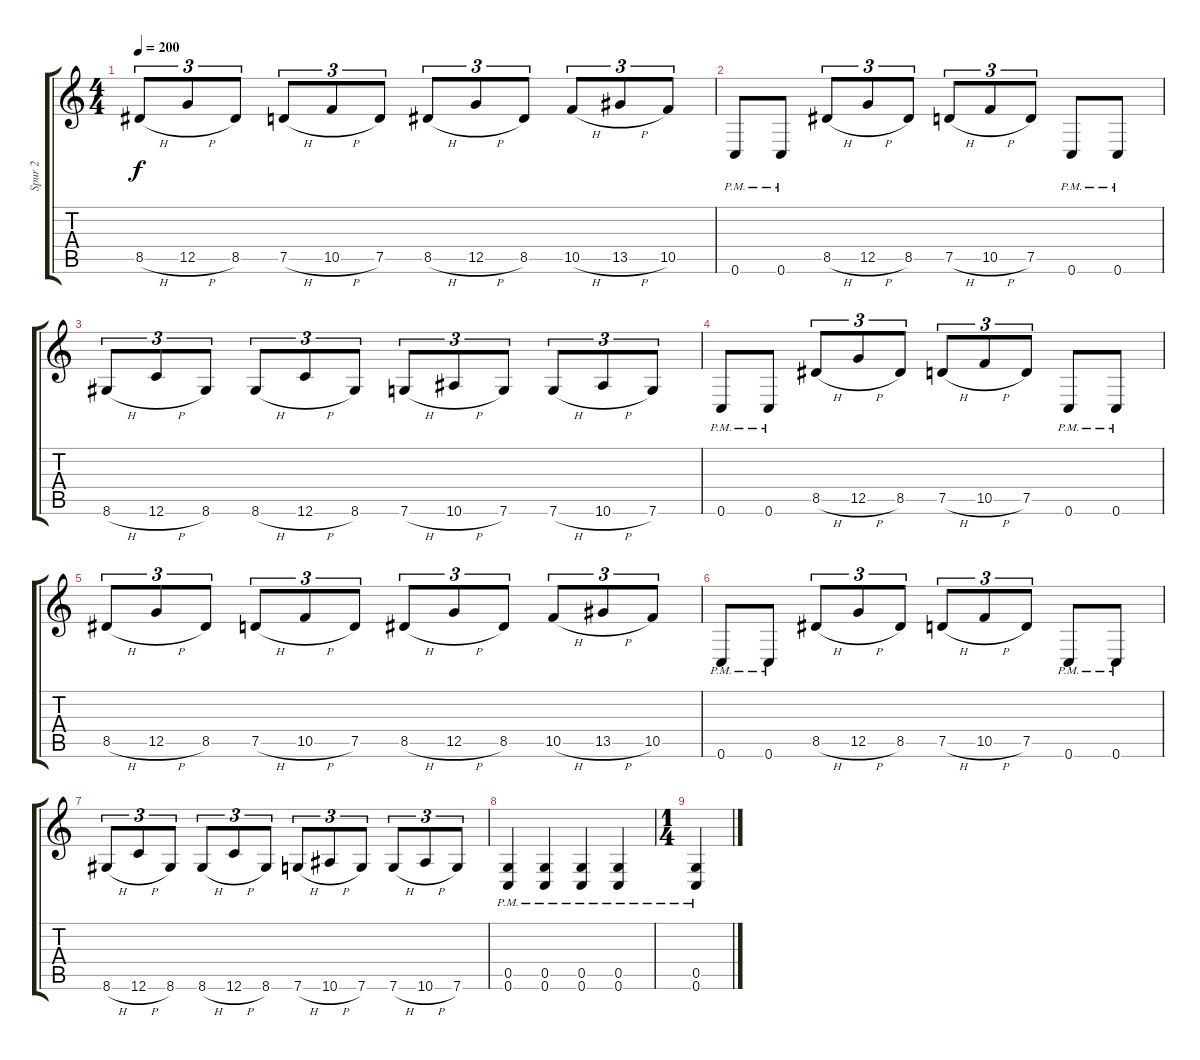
\track ("Spur 2" "Spur 2") {instrument distortionguitar}
\staff {score tabs}
\tuning (D4 A3 F3 C3 G2 C2) {hide}
\ts (4 4)
\tempo 200
\clef g2
\ks c
8.5{h}.8{tu (3 2) dy f} 12.5{h}.8{tu (3 2)} 8.5.8{tu (3 2)} 7.5{h}.8{tu (3 2)} 10.5{h}.8{tu (3 2)} 7.5.8{tu (3 2)} 8.5{h}.8{tu (3 2)} 12.5{h}.8{tu (3 2)} 8.5.8{tu (3 2)} 10.5{h}.8{tu (3 2)} 13.5{h}.8{tu (3 2)} 10.5.8{tu (3 2)} |
0.6{pm}.8 0.6{pm}.8 8.5{h}.8{tu (3 2)} 12.5{h}.8{tu (3 2)} 8.5.8{tu (3 2)} 7.5{h}.8{tu (3 2)} 10.5{h}.8{tu (3 2)} 7.5.8{tu (3 2)} 0.6{pm}.8 0.6{pm}.8 |
8.6{h}.8{tu (3 2)} 12.6{h}.8{tu (3 2)} 8.6.8{tu (3 2)} 8.6{h}.8{tu (3 2)} 12.6{h}.8{tu (3 2)} 8.6.8{tu (3 2)} 7.6{h}.8{tu (3 2)} 10.6{h}.8{tu (3 2)} 7.6.8{tu (3 2)} 7.6{h}.8{tu (3 2)} 10.6{h}.8{tu (3 2)} 7.6.8{tu (3 2)} |
0.6{pm}.8 0.6{pm}.8 8.5{h}.8{tu (3 2)} 12.5{h}.8{tu (3 2)} 8.5.8{tu (3 2)} 7.5{h}.8{tu (3 2)} 10.5{h}.8{tu (3 2)} 7.5.8{tu (3 2)} 0.6{pm}.8 0.6{pm}.8 |
8.5{h}.8{tu (3 2)} 12.5{h}.8{tu (3 2)} 8.5.8{tu (3 2)} 7.5{h}.8{tu (3 2)} 10.5{h}.8{tu (3 2)} 7.5.8{tu (3 2)} 8.5{h}.8{tu (3 2)} 12.5{h}.8{tu (3 2)} 8.5.8{tu (3 2)} 10.5{h}.8{tu (3 2)} 13.5{h}.8{tu (3 2)} 10.5.8{tu (3 2)} |
0.6{pm}.8 0.6{pm}.8 8.5{h}.8{tu (3 2)} 12.5{h}.8{tu (3 2)} 8.5.8{tu (3 2)} 7.5{h}.8{tu (3 2)} 10.5{h}.8{tu (3 2)} 7.5.8{tu (3 2)} 0.6{pm}.8 0.6{pm}.8 |
8.6{h}.8{tu (3 2)} 12.6{h}.8{tu (3 2)} 8.6.8{tu (3 2)} 8.6{h}.8{tu (3 2)} 12.6{h}.8{tu (3 2)} 8.6.8{tu (3 2)} 7.6{h}.8{tu (3 2)} 10.6{h}.8{tu (3 2)} 7.6.8{tu (3 2)} 7.6{h}.8{tu (3 2)} 10.6{h}.8{tu (3 2)} 7.6.8{tu (3 2)} |
(0.5{pm} 0.6{pm}).4 (0.5{pm} 0.6{pm}).4 (0.5{pm} 0.6{pm}).4 (0.5{pm} 0.6{pm}).4 |
\ts (1 4)
(0.5{pm} 0.6{pm}).4
